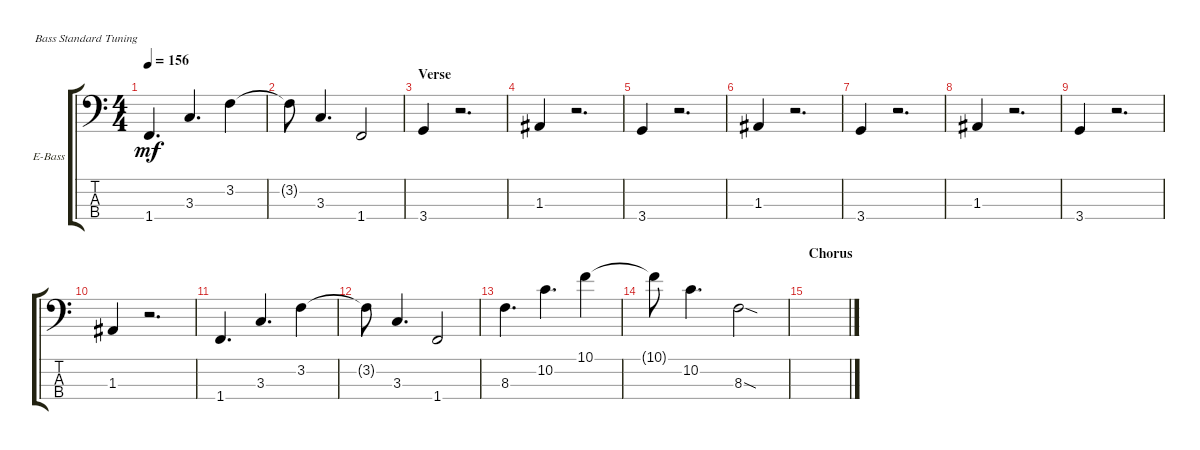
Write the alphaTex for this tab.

\defaultSystemsLayout 4
\bracketExtendMode groupsimilarinstruments
\firstSystemTrackNameOrientation horizontal
\otherSystemsTrackNameOrientation horizontal
\track ("Electric Bass" "E-Bass") {instrument electricbassfinger}
\staff {score tabs}
\tuning (G2 D2 A1 E1)
\ts (4 4)
\tempo 156
\clef f4
\scale
0.333333
\ks c
1.4.4{d dy mf} 3.3.4{d} 3.2.4 |
\scale
0.333333 3.2{t}.8 3.3.4{d} 1.4.2 |
\section ("" "Verse")
\scale
0.333333 3.4.4 r.2{d} |
\scale
0.333333 1.3.4 r.2{d} |
\scale
0.333333 3.4.4 r.2{d} |
\scale
0.333333 1.3.4 r.2{d} |
\scale
0.333333 3.4.4 r.2{d} |
\scale
0.333333 1.3.4 r.2{d} |
\scale
0.333333 3.4.4 r.2{d} |
\scale
0.333333 1.3.4 r.2{d} |
\scale
0.333333 1.4.4{d} 3.3.4{d} 3.2.4 |
\scale
0.333333 3.2{t}.8 3.3.4{d} 1.4.2 |
\scale
0.333333 8.3.4{d} 10.2.4{d} 10.1.4 |
\scale
0.333333 10.1{t}.8 10.2.4{d} 8.3{sod}.2 |
\section ("" "Chorus")
\scale
0.333333 |
\scale
0.333333
